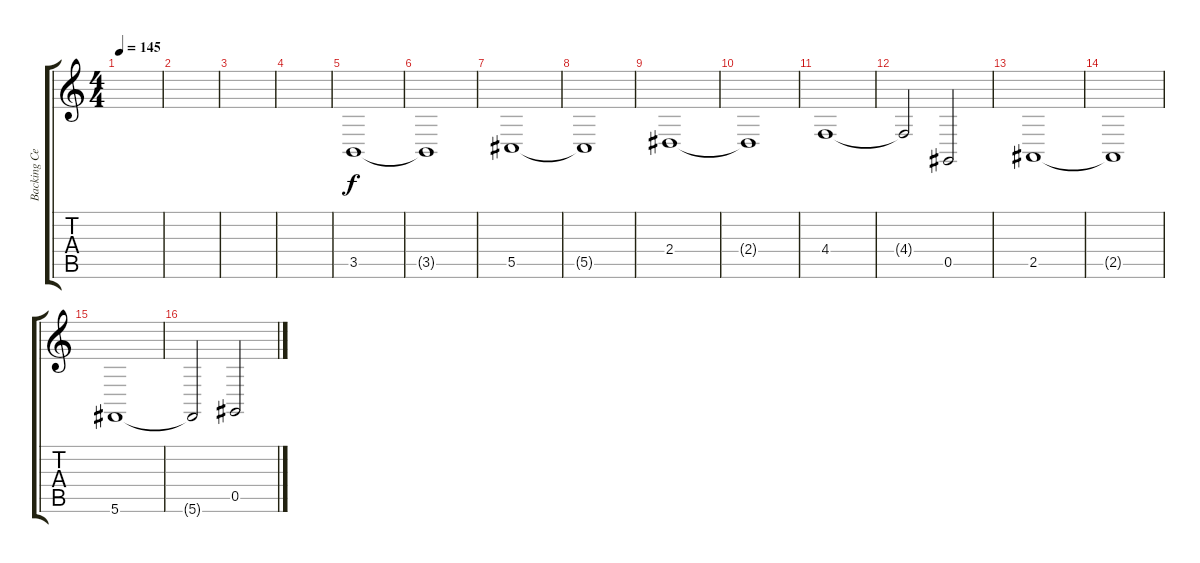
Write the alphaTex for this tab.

\track ("Backing Cello" "Backing Ce") {instrument cello}
\staff {score tabs}
\tuning (Eb4 Bb3 Gb3 Db3 Ab2 Db2) {hide}
\ts (4 4)
\tempo 145
\clef g2
\ks c
|
|
|
|
3.5.1 |
3.5{t}.1 |
5.5.1 |
5.5{t}.1 |
2.4.1 |
2.4{t}.1 |
4.4.1 |
4.4{t}.2 0.5.2 |
2.5.1 |
2.5{t}.1 |
5.6.1 |
5.6{t}.2 0.5.2
